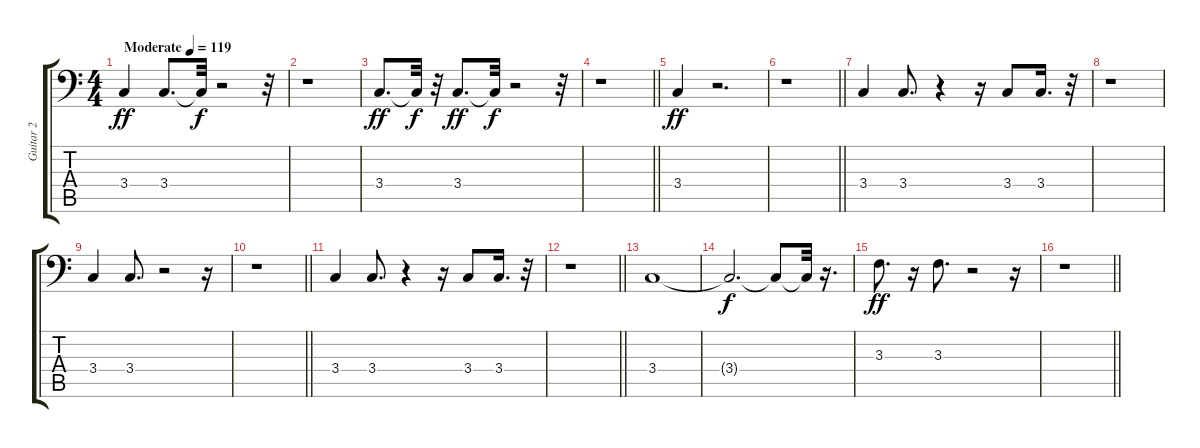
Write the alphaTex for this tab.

\track ("Guitar 2" "Guitar 2") {instrument distortionguitar}
\staff {score tabs}
\tuning (C3 G2 D2 A1 E1 B0) {hide}
\ts (4 4)
\tempo (119 "Moderate")
\clef f4
\ks c
3.4.4{dy ff instrument distortionguitar} 3.4.8{d} 3.4{t}.32{dy f} r.2 r.32 |
r.1 |
3.4.8{d dy ff} 3.4{t}.32{dy f} r.32 3.4.8{d dy ff} 3.4{t}.32{dy f} r.2 r.32 |
\barLineRight lightlight
r.1 |
3.4.4{dy ff} r.2{d} |
\barLineRight lightlight
r.1 |
3.4.4 3.4.8{d} r.4 r.16 3.4.8 3.4.16{d} r.32 |
r.1 |
3.4.4 3.4.8{d} r.2 r.16 |
\barLineRight lightlight
r.1 |
3.4.4 3.4.8{d} r.4 r.16 3.4.8 3.4.16{d} r.32 |
\barLineRight lightlight
r.1 |
3.4.1 |
3.4{t}.2{d dy f} 3.4{t}.8 3.4{t}.32 r.16{d} |
3.3.8{d dy ff} r.16 3.3.8{d} r.2 r.16 |
\barLineRight lightlight
r.1
